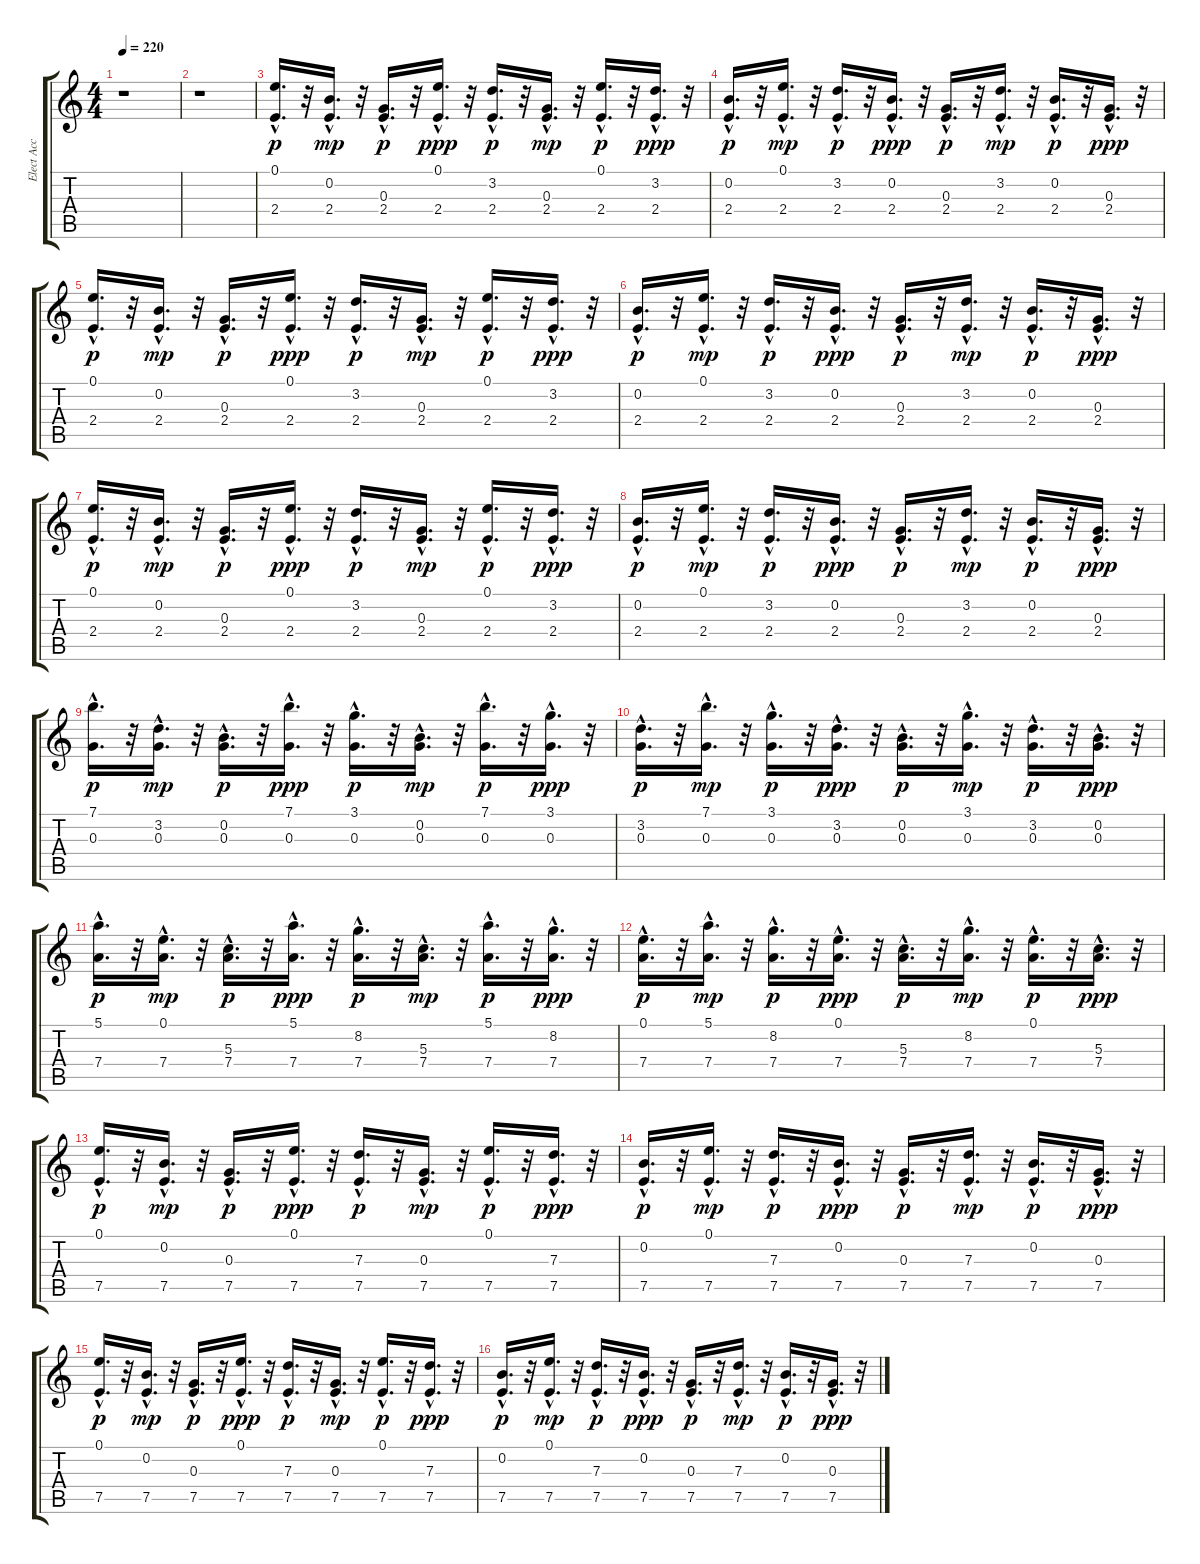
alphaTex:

\track ("Elect Acc 2" "Elect Acc ") {instrument synthbass2}
\staff {score tabs}
\tuning (E4 B3 G3 D3 A2 E2) {hide}
\ts (4 4)
\tempo 220
\clef g2
\ks c
r.1{dy ppp} |
r.1 |
(0.1{hac} 2.4{hac}).16{d dy p balance 12} r.32 (0.2{hac} 2.4{hac}).16{d dy mp} r.32 (0.3{hac} 2.4{hac}).16{d dy p volume 2} r.32 (0.1{hac} 2.4{hac}).16{d dy ppp volume 2} r.32 (3.2{hac} 2.4{hac}).16{d dy p volume 3} r.32 (0.3{hac} 2.4{hac}).16{d dy mp volume 3} r.32 (0.1{hac} 2.4{hac}).16{d dy p volume 3} r.32 (3.2{hac} 2.4{hac}).16{d dy ppp volume 3} r.32 |
(0.2{hac} 2.4{hac}).16{d dy p volume 3} r.32 (0.1{hac} 2.4{hac}).16{d dy mp volume 3} r.32 (3.2{hac} 2.4{hac}).16{d dy p volume 3} r.32 (0.2{hac} 2.4{hac}).16{d dy ppp volume 4} r.32 (0.3{hac} 2.4{hac}).16{d dy p volume 4} r.32 (3.2{hac} 2.4{hac}).16{d dy mp} r.32 (0.2{hac} 2.4{hac}).16{d dy p volume 4} r.32 (0.3{hac} 2.4{hac}).16{d dy ppp volume 4} r.32 |
(0.1{hac} 2.4{hac}).16{d dy p volume 4} r.32 (0.2{hac} 2.4{hac}).16{d dy mp volume 4} r.32 (0.3{hac} 2.4{hac}).16{d dy p volume 4} r.32 (0.1{hac} 2.4{hac}).16{d dy ppp} r.32 (3.2{hac} 2.4{hac}).16{d dy p volume 4} r.32 (0.3{hac} 2.4{hac}).16{d dy mp volume 4} r.32 (0.1{hac} 2.4{hac}).16{d dy p volume 5} r.32 (3.2{hac} 2.4{hac}).16{d dy ppp volume 5} r.32 |
(0.2{hac} 2.4{hac}).16{d dy p volume 5} r.32 (0.1{hac} 2.4{hac}).16{d dy mp volume 6} r.32 (3.2{hac} 2.4{hac}).16{d dy p} r.32 (0.2{hac} 2.4{hac}).16{d dy ppp} r.32 (0.3{hac} 2.4{hac}).16{d dy p} r.32 (3.2{hac} 2.4{hac}).16{d dy mp} r.32 (0.2{hac} 2.4{hac}).16{d dy p} r.32 (0.3{hac} 2.4{hac}).16{d dy ppp} r.32 |
(0.1{hac} 2.4{hac}).16{d dy p} r.32 (0.2{hac} 2.4{hac}).16{d dy mp} r.32 (0.3{hac} 2.4{hac}).16{d dy p} r.32 (0.1{hac} 2.4{hac}).16{d dy ppp} r.32 (3.2{hac} 2.4{hac}).16{d dy p} r.32 (0.3{hac} 2.4{hac}).16{d dy mp} r.32 (0.1{hac} 2.4{hac}).16{d dy p} r.32 (3.2{hac} 2.4{hac}).16{d dy ppp} r.32 |
(0.2{hac} 2.4{hac}).16{d dy p} r.32 (0.1{hac} 2.4{hac}).16{d dy mp} r.32 (3.2{hac} 2.4{hac}).16{d dy p} r.32 (0.2{hac} 2.4{hac}).16{d dy ppp} r.32 (0.3{hac} 2.4{hac}).16{d dy p} r.32 (3.2{hac} 2.4{hac}).16{d dy mp} r.32 (0.2{hac} 2.4{hac}).16{d dy p} r.32 (0.3{hac} 2.4{hac}).16{d dy ppp} r.32 |
(7.1{hac} 0.3{hac}).16{d dy p} r.32 (3.2{hac} 0.3{hac}).16{d dy mp} r.32 (0.2{hac} 0.3{hac}).16{d dy p} r.32 (7.1{hac} 0.3{hac}).16{d dy ppp} r.32 (3.1{hac} 0.3{hac}).16{d dy p} r.32 (0.2{hac} 0.3{hac}).16{d dy mp} r.32 (7.1{hac} 0.3{hac}).16{d dy p} r.32 (3.1{hac} 0.3{hac}).16{d dy ppp} r.32 |
(3.2{hac} 0.3{hac}).16{d dy p} r.32 (7.1{hac} 0.3{hac}).16{d dy mp} r.32 (3.1{hac} 0.3{hac}).16{d dy p} r.32 (3.2{hac} 0.3{hac}).16{d dy ppp} r.32 (0.2{hac} 0.3{hac}).16{d dy p} r.32 (3.1{hac} 0.3{hac}).16{d dy mp} r.32 (3.2{hac} 0.3{hac}).16{d dy p} r.32 (0.2{hac} 0.3{hac}).16{d dy ppp} r.32 |
(5.1{hac} 7.4{hac}).16{d dy p} r.32 (0.1{hac} 7.4{hac}).16{d dy mp} r.32 (5.3{hac} 7.4{hac}).16{d dy p} r.32 (5.1{hac} 7.4{hac}).16{d dy ppp} r.32 (8.2{hac} 7.4{hac}).16{d dy p} r.32 (5.3{hac} 7.4{hac}).16{d dy mp} r.32 (5.1{hac} 7.4{hac}).16{d dy p} r.32 (8.2{hac} 7.4{hac}).16{d dy ppp} r.32 |
(0.1{hac} 7.4{hac}).16{d dy p} r.32 (5.1{hac} 7.4{hac}).16{d dy mp} r.32 (8.2{hac} 7.4{hac}).16{d dy p} r.32 (0.1{hac} 7.4{hac}).16{d dy ppp} r.32 (5.3{hac} 7.4{hac}).16{d dy p} r.32 (8.2{hac} 7.4{hac}).16{d dy mp} r.32 (0.1{hac} 7.4{hac}).16{d dy p} r.32 (5.3{hac} 7.4{hac}).16{d dy ppp} r.32 |
(0.1{hac} 7.5{hac}).16{d dy p} r.32 (0.2{hac} 7.5{hac}).16{d dy mp} r.32 (0.3{hac} 7.5{hac}).16{d dy p} r.32 (0.1{hac} 7.5{hac}).16{d dy ppp} r.32 (7.3{hac} 7.5{hac}).16{d dy p} r.32 (0.3{hac} 7.5{hac}).16{d dy mp} r.32 (0.1{hac} 7.5{hac}).16{d dy p} r.32 (7.3{hac} 7.5{hac}).16{d dy ppp} r.32 |
(0.2{hac} 7.5{hac}).16{d dy p} r.32 (0.1{hac} 7.5{hac}).16{d dy mp} r.32 (7.3{hac} 7.5{hac}).16{d dy p} r.32 (0.2{hac} 7.5{hac}).16{d dy ppp} r.32 (0.3{hac} 7.5{hac}).16{d dy p} r.32 (7.3{hac} 7.5{hac}).16{d dy mp} r.32 (0.2{hac} 7.5{hac}).16{d dy p} r.32 (0.3{hac} 7.5{hac}).16{d dy ppp} r.32 |
(0.1{hac} 7.5{hac}).16{d dy p} r.32 (0.2{hac} 7.5{hac}).16{d dy mp} r.32 (0.3{hac} 7.5{hac}).16{d dy p} r.32 (0.1{hac} 7.5{hac}).16{d dy ppp} r.32 (7.3{hac} 7.5{hac}).16{d dy p} r.32 (0.3{hac} 7.5{hac}).16{d dy mp} r.32 (0.1{hac} 7.5{hac}).16{d dy p} r.32 (7.3{hac} 7.5{hac}).16{d dy ppp} r.32 |
(0.2{hac} 7.5{hac}).16{d dy p} r.32 (0.1{hac} 7.5{hac}).16{d dy mp} r.32 (7.3{hac} 7.5{hac}).16{d dy p} r.32 (0.2{hac} 7.5{hac}).16{d dy ppp} r.32 (0.3{hac} 7.5{hac}).16{d dy p} r.32 (7.3{hac} 7.5{hac}).16{d dy mp} r.32 (0.2{hac} 7.5{hac}).16{d dy p} r.32 (0.3{hac} 7.5{hac}).16{d dy ppp} r.32
